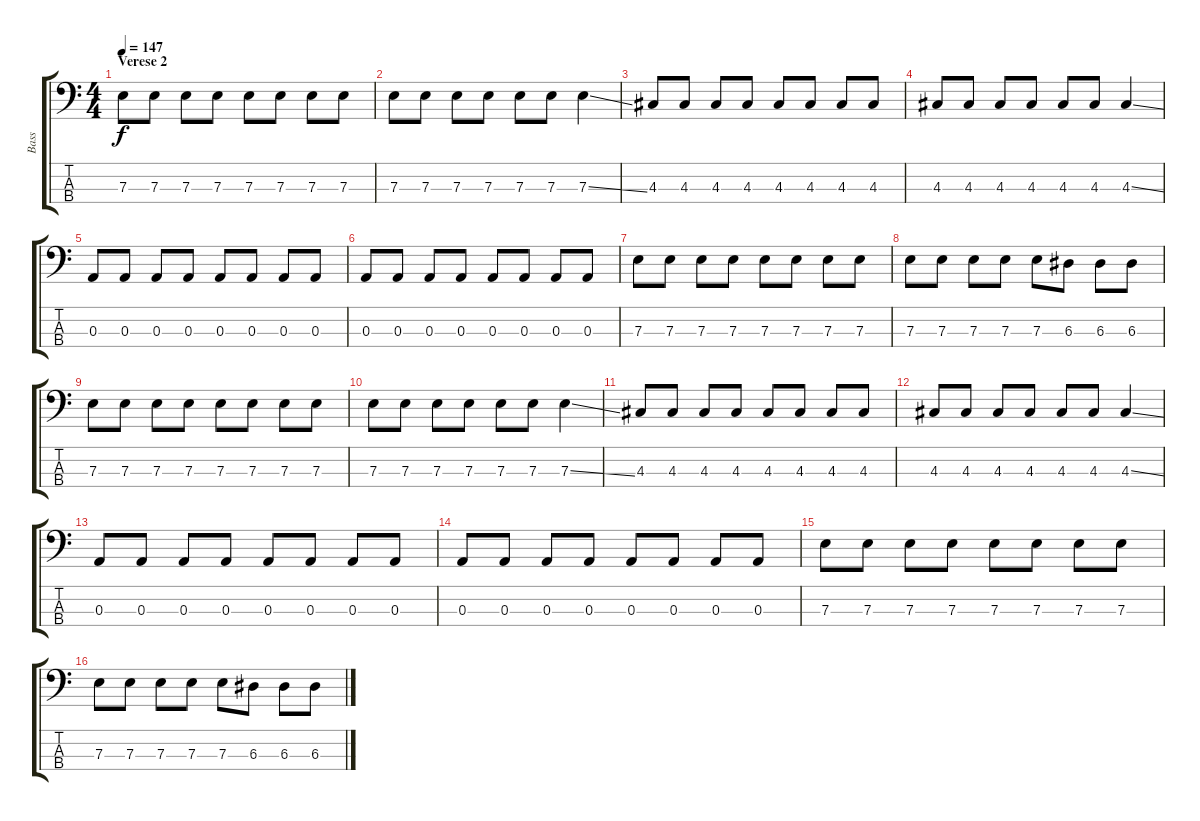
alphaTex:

\track ("Bass" "Bass") {instrument electricbassfinger}
\staff {score tabs}
\tuning (G2 D2 A1 E1) {hide}
\ts (4 4)
\section ("" "Verese 2")
\tempo 147
\clef f4
\ks c
7.3.8{dy f} 7.3.8 7.3.8 7.3.8 7.3.8 7.3.8 7.3.8 7.3.8 |
7.3.8 7.3.8 7.3.8 7.3.8 7.3.8 7.3.8 7.3{ss}.4 |
4.3.8 4.3.8 4.3.8 4.3.8 4.3.8 4.3.8 4.3.8 4.3.8 |
4.3.8 4.3.8 4.3.8 4.3.8 4.3.8 4.3.8 4.3{ss}.4 |
0.3.8 0.3.8 0.3.8 0.3.8 0.3.8 0.3.8 0.3.8 0.3.8 |
0.3.8 0.3.8 0.3.8 0.3.8 0.3.8 0.3.8 0.3.8 0.3.8 |
7.3.8 7.3.8 7.3.8 7.3.8 7.3.8 7.3.8 7.3.8 7.3.8 |
7.3.8 7.3.8 7.3.8 7.3.8 7.3.8 6.3.8 6.3.8 6.3.8 |
7.3.8 7.3.8 7.3.8 7.3.8 7.3.8 7.3.8 7.3.8 7.3.8 |
7.3.8 7.3.8 7.3.8 7.3.8 7.3.8 7.3.8 7.3{ss}.4 |
4.3.8 4.3.8 4.3.8 4.3.8 4.3.8 4.3.8 4.3.8 4.3.8 |
4.3.8 4.3.8 4.3.8 4.3.8 4.3.8 4.3.8 4.3{ss}.4 |
0.3.8 0.3.8 0.3.8 0.3.8 0.3.8 0.3.8 0.3.8 0.3.8 |
0.3.8 0.3.8 0.3.8 0.3.8 0.3.8 0.3.8 0.3.8 0.3.8 |
7.3.8 7.3.8 7.3.8 7.3.8 7.3.8 7.3.8 7.3.8 7.3.8 |
7.3.8 7.3.8 7.3.8 7.3.8 7.3.8 6.3.8 6.3.8 6.3.8
